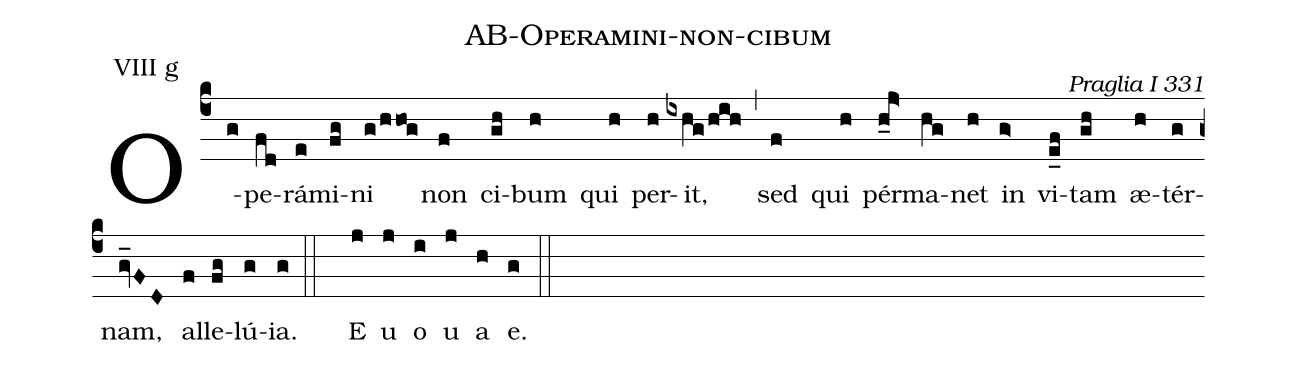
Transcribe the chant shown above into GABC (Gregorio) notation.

name: AB-Operamini-non-cibum;
commentary: Praglia I 331;
annotation: VIII g;
%%
(c4) O(g)pe(fd)rá(e)mi(fg)ni(g/hhog) non(f) ci(gh)bum(h) qui(h) per(h)it,(ixhg/hih) (,) sed(f) qui(h) pér(h_0j>)ma(hg)net(h) in(g>) vi(e_f)tam(gh) æ(h)tér(g)nam,(gv_FD) al(f)le(fg)lú(g)ia.(g::)
E(j) u(j) o(i) u(j) a(h) e.(g) (::)
